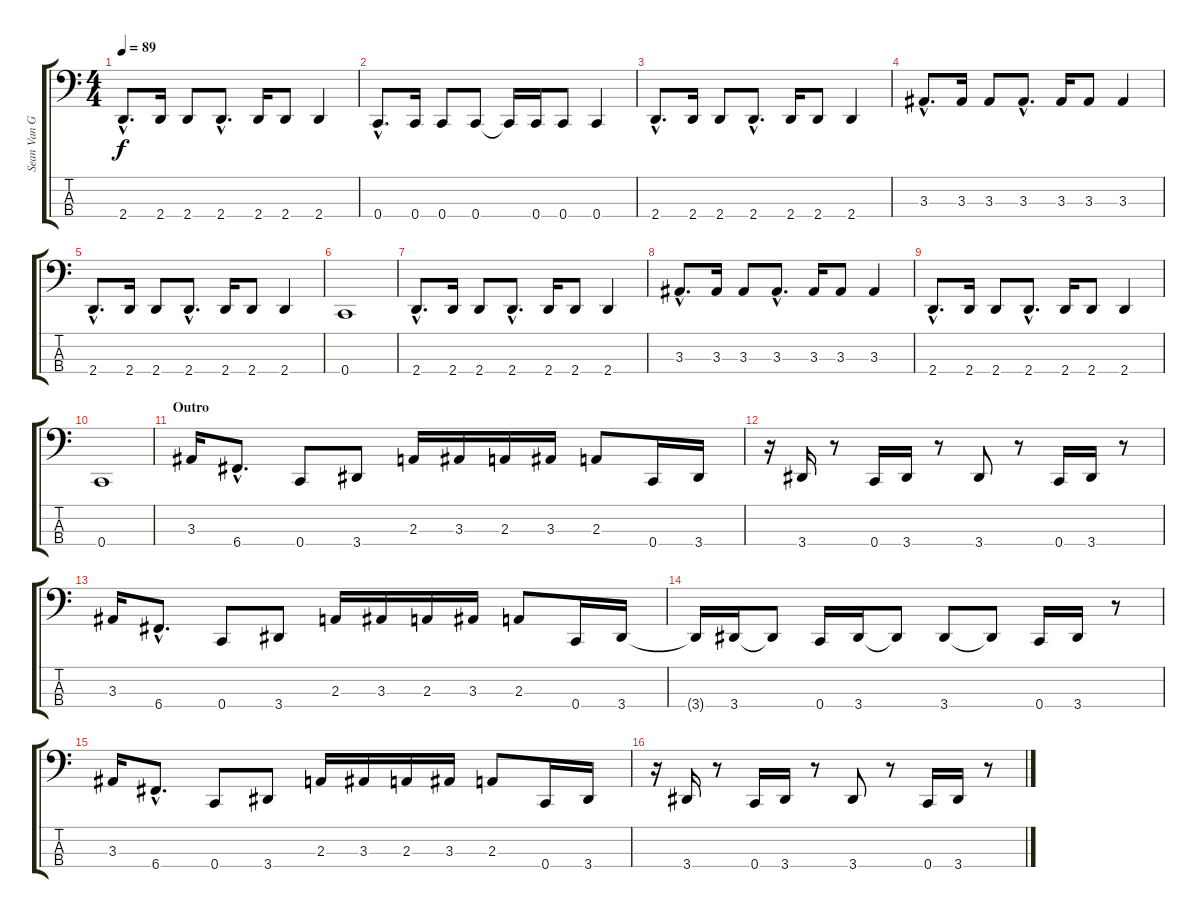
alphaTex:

\track ("Sean Van Gannip (bass)" "Sean Van G") {instrument electricbassfinger}
\staff {score tabs}
\tuning (F2 C2 G1 C1) {hide}
\ts (4 4)
\tempo 89
\clef f4
\ks c
2.4{hac}.8{d dy f} 2.4.16 2.4.8 2.4{hac}.8{d} 2.4.16 2.4.8 2.4.4 |
0.4{hac}.8{d} 0.4.16 0.4.8 0.4.8 0.4{t}.16 0.4.16 0.4.8 0.4.4 |
2.4{hac}.8{d} 2.4.16 2.4.8 2.4{hac}.8{d} 2.4.16 2.4.8 2.4.4 |
3.3{hac}.8{d} 3.3.16 3.3.8 3.3{hac}.8{d} 3.3.16 3.3.8 3.3.4 |
2.4{hac}.8{d} 2.4.16 2.4.8 2.4{hac}.8{d} 2.4.16 2.4.8 2.4.4 |
0.4.1 |
2.4{hac}.8{d} 2.4.16 2.4.8 2.4{hac}.8{d} 2.4.16 2.4.8 2.4.4 |
3.3{hac}.8{d} 3.3.16 3.3.8 3.3{hac}.8{d} 3.3.16 3.3.8 3.3.4 |
2.4{hac}.8{d} 2.4.16 2.4.8 2.4{hac}.8{d} 2.4.16 2.4.8 2.4.4 |
0.4.1 |
\section ("" "Outro")
3.3.16 6.4{hac}.8{d} 0.4.8 3.4.8 2.3.16 3.3.16 2.3.16 3.3.16 2.3.8 0.4.16 3.4.16 |
r.16 3.4.16 r.8 0.4.16 3.4.16 r.8 3.4.8 r.8 0.4.16 3.4.16 r.8 |
3.3.16 6.4{hac}.8{d} 0.4.8 3.4.8 2.3.16 3.3.16 2.3.16 3.3.16 2.3.8 0.4.16 3.4.16 |
3.4{t}.16 3.4.16 3.4{t}.8 0.4.16 3.4.16 3.4{t}.8 3.4.8 3.4{t}.8 0.4.16 3.4.16 r.8 |
3.3.16 6.4{hac}.8{d} 0.4.8 3.4.8 2.3.16 3.3.16 2.3.16 3.3.16 2.3.8 0.4.16 3.4.16 |
r.16 3.4.16 r.8 0.4.16 3.4.16 r.8 3.4.8 r.8 0.4.16 3.4.16 r.8
